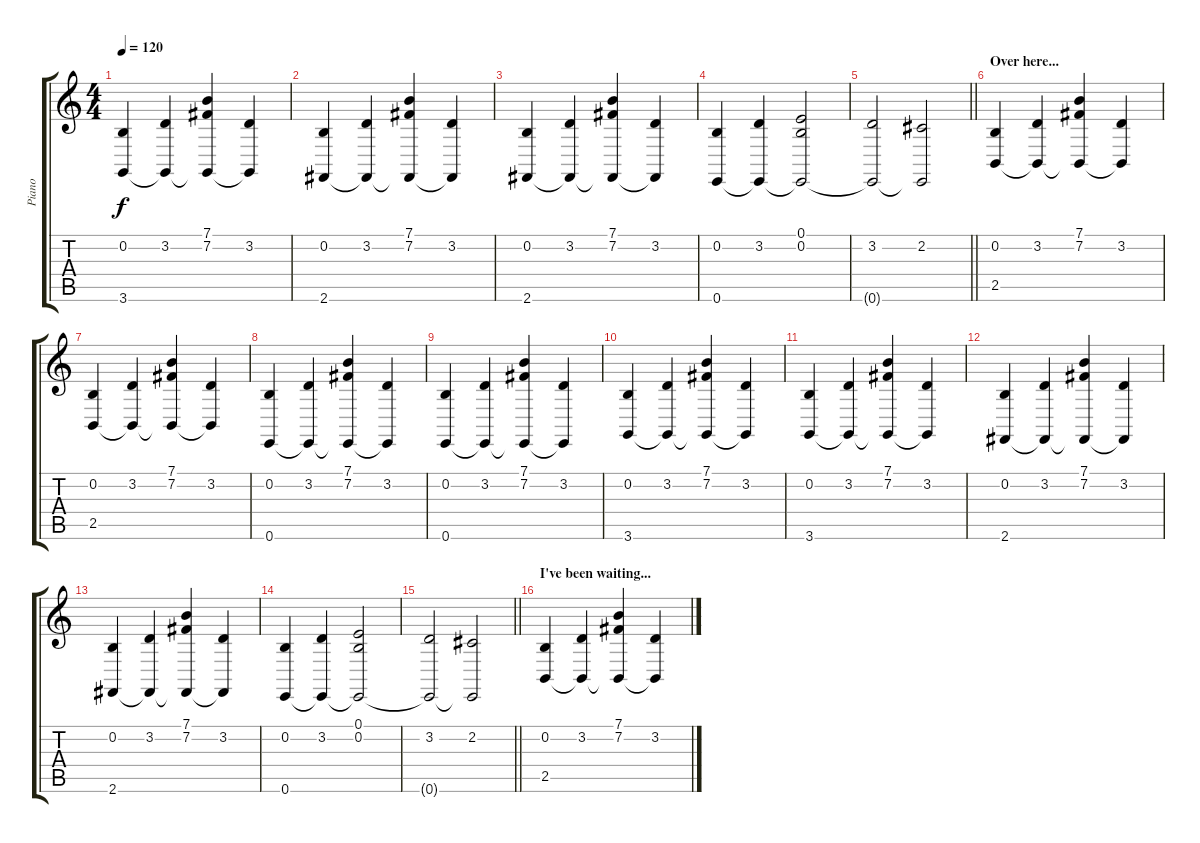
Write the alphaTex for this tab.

\track ("Piano" "Piano") {instrument electricpiano1}
\staff {score tabs}
\tuning (E4 B3 G3 D3 A2 E2) {hide}
\ts (4 4)
\tempo 120
\clef g2
\ks c
(0.2 3.6).4{dy f} (3.2 3.6{t}).4 (7.1 7.2 3.6{t}).4 (3.2 3.6{t}).4 |
(0.2 2.6).4 (3.2 2.6{t}).4 (7.1 7.2 2.6{t}).4 (3.2 2.6{t}).4 |
(0.2 2.6).4 (3.2 2.6{t}).4 (7.1 7.2 2.6{t}).4 (3.2 2.6{t}).4 |
(0.2 0.6).4 (3.2 0.6{t}).4 (0.1 0.2 0.6{t}).2 |
\barLineRight lightlight
(3.2 0.6{t}).2 (2.2 0.6{t}).2 |
\section ("" "Over here...")
(0.2 2.5).4 (3.2 2.5{t}).4 (7.1 7.2 2.5{t}).4 (3.2 2.5{t}).4 |
(0.2 2.5).4 (3.2 2.5{t}).4 (7.1 7.2 2.5{t}).4 (3.2 2.5{t}).4 |
(0.2 0.6).4 (3.2 0.6{t}).4 (7.1 7.2 0.6{t}).4 (3.2 0.6{t}).4 |
(0.2 0.6).4 (3.2 0.6{t}).4 (7.1 7.2 0.6{t}).4 (3.2 0.6{t}).4 |
(0.2 3.6).4 (3.2 3.6{t}).4 (7.1 7.2 3.6{t}).4 (3.2 3.6{t}).4 |
(0.2 3.6).4 (3.2 3.6{t}).4 (7.1 7.2 3.6{t}).4 (3.2 3.6{t}).4 |
(0.2 2.6).4 (3.2 2.6{t}).4 (7.1 7.2 2.6{t}).4 (3.2 2.6{t}).4 |
(0.2 2.6).4 (3.2 2.6{t}).4 (7.1 7.2 2.6{t}).4 (3.2 2.6{t}).4 |
(0.2 0.6).4 (3.2 0.6{t}).4 (0.1 0.2 0.6{t}).2 |
\barLineRight lightlight
(3.2 0.6{t}).2 (2.2 0.6{t}).2 |
\section ("" "I've been waiting...")
(0.2 2.5).4 (3.2 2.5{t}).4 (7.1 7.2 2.5{t}).4 (3.2 2.5{t}).4
